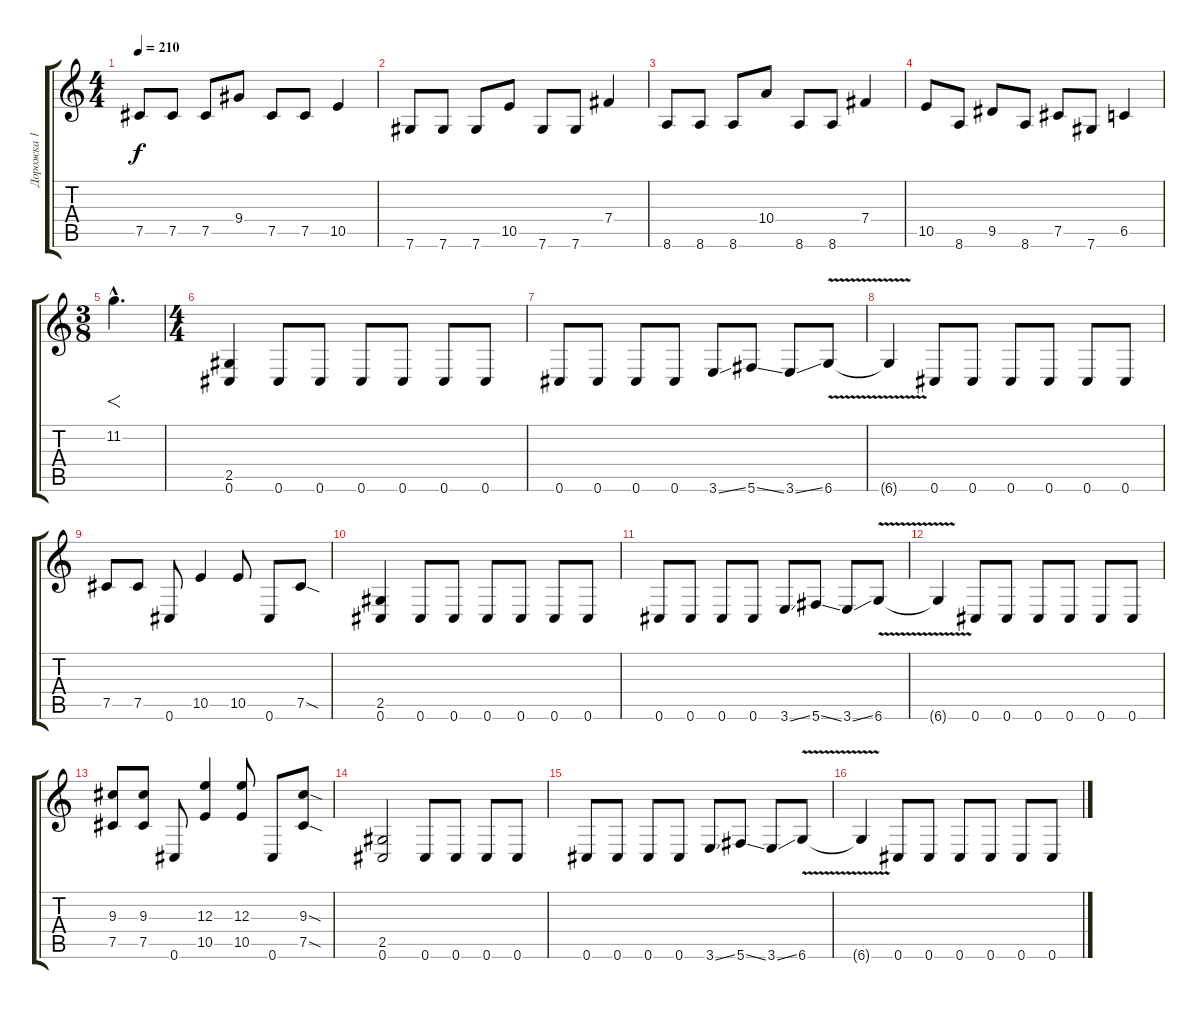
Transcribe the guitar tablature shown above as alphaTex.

\track ("Дорожка 1" "Дорожка 1") {instrument distortionguitar}
\staff {score tabs}
\tuning (Db4 Ab3 E3 B2 Gb2 Db2) {hide}
\ts (4 4)
\tempo 210
\clef g2
\ks c
7.5.8{dy f} 7.5.8 7.5.8 9.4.8 7.5.8 7.5.8 10.5.4 |
7.6.8 7.6.8 7.6.8 10.5.8 7.6.8 7.6.8 7.4.4 |
8.6.8 8.6.8 8.6.8 10.4.8 8.6.8 8.6.8 7.4.4 |
10.5.8 8.6.8 9.5.8 8.6.8 7.5.8 7.6.8 6.5.4 |
\ts (3 8)
11.2{hac}.4{f d} |
\ts (4 4)
(2.5 0.6).4 0.6.8 0.6.8 0.6.8 0.6.8 0.6.8 0.6.8 |
0.6.8 0.6.8 0.6.8 0.6.8 3.6{ss}.8 5.6{ss}.8 3.6{ss}.8 6.6{v}.8 |
6.6{t}.4 0.6.8 0.6.8 0.6.8 0.6.8 0.6.8 0.6.8 |
7.5.8 7.5.8 0.6.8 10.5.4 10.5.8 0.6.8 7.5{sod}.8 |
(2.5 0.6).4 0.6.8 0.6.8 0.6.8 0.6.8 0.6.8 0.6.8 |
0.6.8 0.6.8 0.6.8 0.6.8 3.6{ss}.8 5.6{ss}.8 3.6{ss}.8 6.6{v}.8 |
6.6{t}.4 0.6.8 0.6.8 0.6.8 0.6.8 0.6.8 0.6.8 |
(9.3 7.5).8 (9.3 7.5).8 0.6.8 (12.3 10.5).4 (12.3 10.5).8 0.6.8 (9.3{sod} 7.5{sod}).8 |
(2.5 0.6).2 0.6.8 0.6.8 0.6.8 0.6.8 |
0.6.8 0.6.8 0.6.8 0.6.8 3.6{ss}.8 5.6{ss}.8 3.6{ss}.8 6.6{v}.8 |
6.6{t}.4 0.6.8 0.6.8 0.6.8 0.6.8 0.6.8 0.6.8
